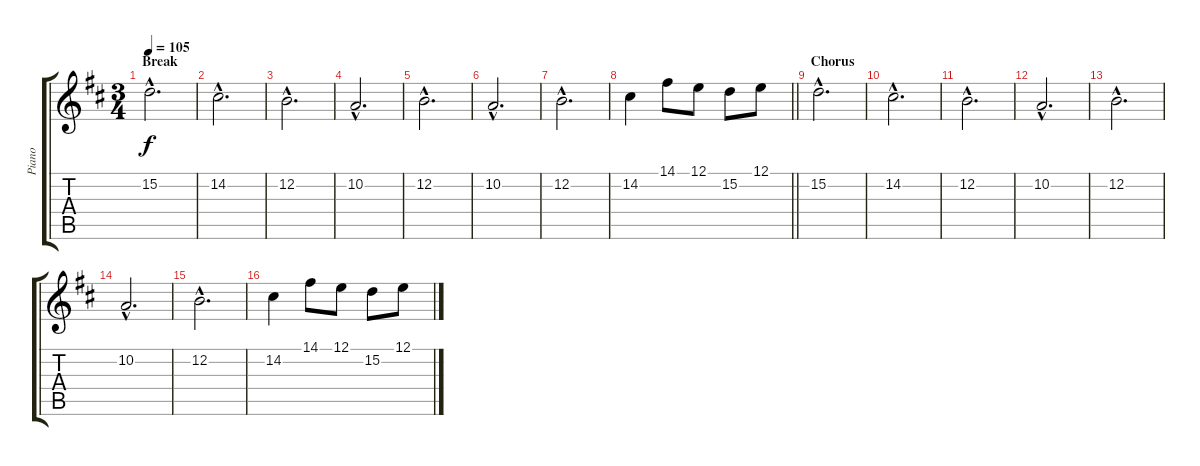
\track ("Piano" "Piano") {instrument electricpiano1}
\staff {score tabs}
\tuning (E4 B3 G3 D3 A2 E2) {hide}
\ts (3 4)
\section ("" "Break")
\tempo 105
\clef g2
\ks d
15.2{hac}.2{d dy f} |
14.2{hac}.2{d} |
12.2{hac}.2{d} |
10.2{hac}.2{d} |
12.2{hac}.2{d} |
10.2{hac}.2{d} |
12.2{hac}.2{d} |
\barLineRight lightlight
14.2.4 14.1.8 12.1.8 15.2.8 12.1.8 |
\section ("" "Chorus")
15.2{hac}.2{d} |
14.2{hac}.2{d} |
12.2{hac}.2{d} |
10.2{hac}.2{d} |
12.2{hac}.2{d} |
10.2{hac}.2{d} |
12.2{hac}.2{d} |
14.2.4 14.1.8 12.1.8 15.2.8 12.1.8
